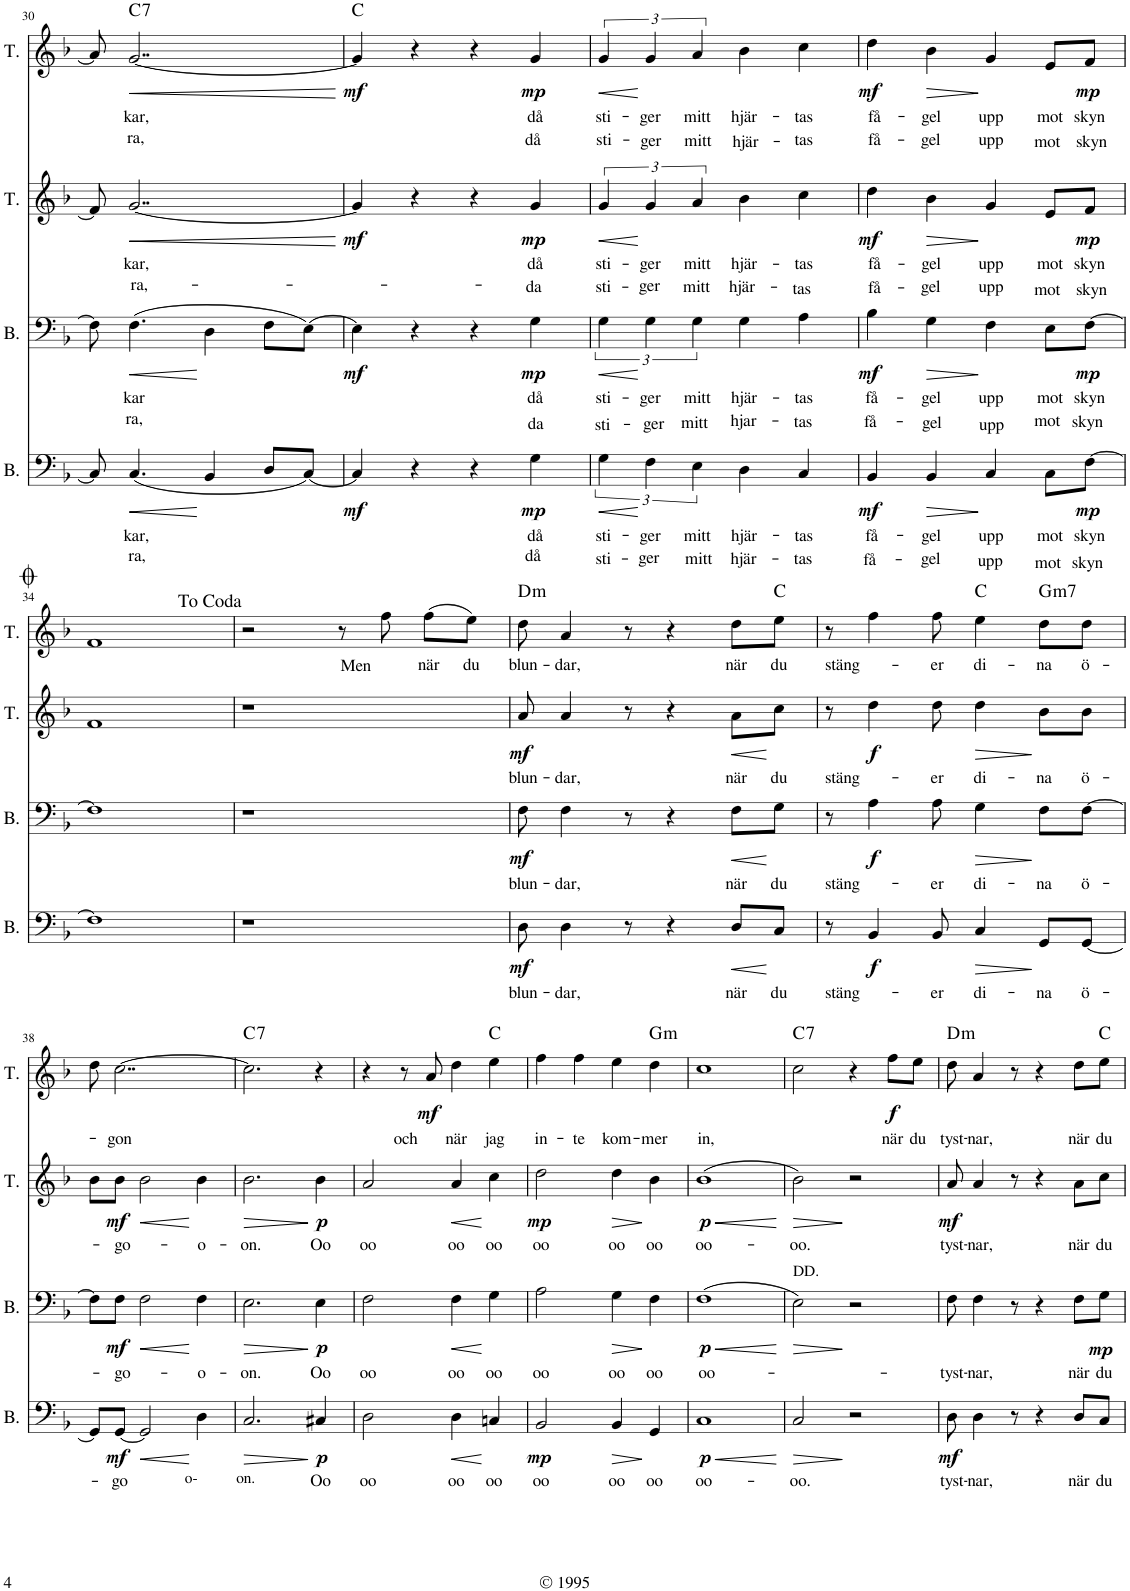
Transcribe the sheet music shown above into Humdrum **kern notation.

**kern	**text	**text	**text	**dynam	**kern	**text	**text	**text	**dynam	**kern	**text	**text	**text	**dynam	**kern	**text	**text	**text	**dynam	**harte
*part4	*part4	*part4	*part4	*part4	*part3	*part3	*part3	*part3	*part3	*part2	*part2	*part2	*part2	*part2	*part1	*part1	*part1	*part1	*part1	*part1
*staff4	*staff4	*staff4	*staff4	*staff4	*staff3	*staff3	*staff3	*staff3	*staff3	*staff2	*staff2	*staff2	*staff2	*staff2	*staff1	*staff1	*staff1	*staff1	*staff1	*
*I"Bass	*	*	*	*	*I"Bass	*	*	*	*	*I"Tenor	*	*	*	*	*I"Tenor	*	*	*	*	*
*I'B.	*	*	*	*	*I'B.	*	*	*	*	*I'T.	*	*	*	*	*I'T.	*	*	*	*	*
!!LO:PB:g=z
*clefF4	*	*	*	*	*clefF4	*	*	*	*	*clefG2	*	*	*	*	*clefG2	*	*	*	*	*
*k[b-]	*	*	*	*	*k[b-]	*	*	*	*	*k[b-]	*	*	*	*	*k[b-]	*	*	*	*	*
*M4/4	*	*	*	*	*M4/4	*	*	*	*	*M4/4	*	*	*	*	*M4/4	*	*	*	*	*
=30	=30	=30	=30	=30	=30	=30	=30	=30	=30	=30	=30	=30	=30	=30	=30	=30	=30	=30	=30	=30
8C/]	.	.	.	.	8F\]	.	.	.	.	8f/]	.	.	.	.	8a/]	.	.	.	.	.
!	!LO:LY:b	!	!LO:LY:b	!LO:HP:b	!	!LO:LY:b	!	!LO:LY:b	!LO:HP:b	!	!LO:LY:b	!	!LO:LY:b	!LO:HP:b	!	!LO:LY:b	!	!LO:LY:b	!LO:HP:b	!LO:H:kt=7
(4.C/	kar,	.	ra,	<	(4.F\	kar	.	ra,	<	[2..g/	kar,	.	ra,-	<	[2..g/	kar,	.	ra,	<	C:7
4BB-/	.	.	.	[	4D\	.	.	.	[	.	.	.	.	.	.	.	.	.	.	.
8D/L	.	.	.	.	8F\L	.	.	.	.	.	.	.	.	.	.	.	.	.	.	.
[8C/J)	.	.	.	.	[8E\J)	.	.	.	.	.	.	.	.	.	.	.	.	.	.	.
.	.	.	.	.	.	.	.	.	.	.	.	.	.	[	.	.	.	.	[	.
=31	=31	=31	=31	=31	=31	=31	=31	=31	=31	=31	=31	=31	=31	=31	=31	=31	=31	=31	=31	=31
!	!	!	!	!LO:DY:b	!	!	!	!	!LO:DY:b	!	!	!	!	!LO:DY:b	!	!	!	!	!LO:DY:b	!
4C/]	.	.	.	mf	4E\]	.	.	.	mf	4g/]	.	.	.	mf	4g/]	.	.	.	mf	C:maj
4r	.	.	.	.	4r	.	.	.	.	4r	.	.	.	.	4r	.	.	.	.	.
4r	.	.	.	.	4r	.	.	.	.	4r	.	.	.	.	4r	.	.	.	.	.
!	!LO:LY:b	!	!LO:LY:b	!LO:DY:b	!	!LO:LY:b	!	!LO:LY:b	!LO:DY:b	!	!LO:LY:b	!	!LO:LY:b	!LO:DY:b	!	!LO:LY:b	!	!LO:LY:b	!LO:DY:b	!
4G\	då	.	då	mp	4G\	då	.	da	mp	4g/	då	.	-da	mp	4g/	då	.	då	mp	.
=32	=32	=32	=32	=32	=32	=32	=32	=32	=32	=32	=32	=32	=32	=32	=32	=32	=32	=32	=32	=32
!	!LO:LY:b	!	!LO:LY:b	!LO:HP:b	!	!LO:LY:b	!	!LO:LY:b	!LO:HP:b	!	!LO:LY:b	!	!LO:LY:b	!LO:HP:b	!	!LO:LY:b	!	!LO:LY:b	!LO:HP:b	!
6G\	sti-	.	sti-	<	6G\	sti-	.	sti-	<	6g/	sti-	.	sti-	<	6g/	sti-	.	sti-	<	.
!	!LO:LY:b	!	!LO:LY:b	!	!	!LO:LY:b	!	!LO:LY:b	!	!	!LO:LY:b	!	!LO:LY:b	!	!	!LO:LY:b	!	!LO:LY:b	!	!
6F\	-ger	.	-ger	[	6G\	-ger	.	-ger	[	6g/	-ger	.	-ger	[	6g/	-ger	.	-ger	[	.
!	!LO:LY:b	!	!LO:LY:b	!	!	!LO:LY:b	!	!LO:LY:b	!	!	!LO:LY:b	!	!LO:LY:b	!	!	!LO:LY:b	!	!LO:LY:b	!	!
6E\	mitt	.	mitt	.	6G\	mitt	.	mitt	.	6a/	mitt	.	mitt	.	6a/	mitt	.	mitt	.	.
!	!LO:LY:b	!	!LO:LY:b	!	!	!LO:LY:b	!	!LO:LY:b	!	!	!LO:LY:b	!	!LO:LY:b	!	!	!LO:LY:b	!	!LO:LY:b	!	!
4D\	hjär-	.	hjär-	.	4G\	hjär-	.	hjar-	.	4b-\	hjär-	.	hjär-	.	4b-\	hjär-	.	hjär-	.	.
!	!LO:LY:b	!	!LO:LY:b	!	!	!LO:LY:b	!	!LO:LY:b	!	!	!LO:LY:b	!	!LO:LY:b	!	!	!LO:LY:b	!	!LO:LY:b	!	!
4C/	-tas	.	-tas	.	4A\	-tas	.	-tas	.	4cc\	-tas	.	-tas	.	4cc\	-tas	.	-tas	.	.
=33	=33	=33	=33	=33	=33	=33	=33	=33	=33	=33	=33	=33	=33	=33	=33	=33	=33	=33	=33	=33
!	!LO:LY:b	!	!LO:LY:b	!LO:DY:b	!	!LO:LY:b	!	!LO:LY:b	!LO:DY:b	!	!LO:LY:b	!	!LO:LY:b	!LO:DY:b	!	!LO:LY:b	!	!LO:LY:b	!LO:DY:b	!
4BB-/	få-	.	få-	mf	4B-\	få-	.	få-	mf	4dd\	få-	.	få-	mf	4dd\	få-	.	få-	mf	.
!	!LO:LY:b	!	!LO:LY:b	!LO:HP:b	!	!LO:LY:b	!	!LO:LY:b	!LO:HP:b	!	!LO:LY:b	!	!LO:LY:b	!LO:HP:b	!	!LO:LY:b	!	!LO:LY:b	!LO:HP:b	!
4BB-/	-gel	.	-gel	>	4G\	-gel	.	-gel	>	4b-\	-gel	.	-gel	>	4b-\	-gel	.	-gel	>	.
!	!LO:LY:b	!	!LO:LY:b	!	!	!LO:LY:b	!	!LO:LY:b	!	!	!LO:LY:b	!	!LO:LY:b	!	!	!LO:LY:b	!	!LO:LY:b	!	!
4C/	upp	.	upp	]	4F\	upp	.	upp	]	4g/	upp	.	upp	]	4g/	upp	.	upp	]	.
!	!LO:LY:b	!	!LO:LY:b	!	!	!LO:LY:b	!	!LO:LY:b	!	!	!LO:LY:b	!	!LO:LY:b	!	!	!LO:LY:b	!	!LO:LY:b	!	!
8C\L	mot	.	mot	.	8E\L	mot	.	mot	.	8e/L	mot	.	mot	.	8e/L	mot	.	mot	.	.
!	!LO:LY:b	!	!LO:LY:b	!LO:DY:b	!	!LO:LY:b	!	!LO:LY:b	!LO:DY:b	!	!LO:LY:b	!	!LO:LY:b	!LO:DY:b	!	!LO:LY:b	!	!LO:LY:b	!LO:DY:b	!
[8F\J	skyn	.	skyn	mp	[8F\J	skyn	.	skyn	mp	8f/J	skyn	.	skyn	mp	8f/J	skyn	.	skyn	mp	.
!!LO:LB:g=z
=34	=34	=34	=34	=34	=34	=34	=34	=34	=34	=34	=34	=34	=34	=34	=34	=34	=34	=34	=34	=34
1F]	.	.	.	.	1F]	.	.	.	.	1f	.	.	.	.	1f	.	.	.	.	.
=35	=35	=35	=35	=35	=35	=35	=35	=35	=35	=35	=35	=35	=35	=35	=35	=35	=35	=35	=35	=35
1r	.	.	.	.	1r	.	.	.	.	1r	.	.	.	.	2r	.	.	.	.	.
!	!	!	!	!	!	!	!	!	!	!	!	!	!	!	!	!LO:LY:b	!	!	!	!
.	.	.	.	.	.	.	.	.	.	.	.	.	.	.	8r	Men	.	.	.	.
.	.	.	.	.	.	.	.	.	.	.	.	.	.	.	8ff\	.	.	.	.	.
!	!	!	!	!	!	!	!	!	!	!	!	!	!	!	!	!LO:LY:b	!	!	!	!
.	.	.	.	.	.	.	.	.	.	.	.	.	.	.	(8ff\L	när	.	.	.	.
!	!	!	!	!	!	!	!	!	!	!	!	!	!	!	!	!LO:LY:b	!	!	!	!
.	.	.	.	.	.	.	.	.	.	.	.	.	.	.	8ee\J)	du	.	.	.	.
=36	=36	=36	=36	=36	=36	=36	=36	=36	=36	=36	=36	=36	=36	=36	=36	=36	=36	=36	=36	=36
!	!LO:LY:b	!	!	!LO:DY:b	!	!LO:LY:b	!	!	!LO:DY:b	!	!LO:LY:b	!	!	!LO:DY:b	!	!LO:LY:b	!	!	!	!LO:H:kt=m
8D\	blun-	.	.	mf	8F\	blun-	.	.	mf	8a/	blun-	.	.	mf	8dd\	blun-	.	.	.	D:min
!	!LO:LY:b	!	!	!	!	!LO:LY:b	!	!	!	!	!LO:LY:b	!	!	!	!	!LO:LY:b	!	!	!	!
4D\	-dar,	.	.	.	4F\	-dar,	.	.	.	4a/	-dar,	.	.	.	4a/	-dar,	.	.	.	.
8r	.	.	.	.	8r	.	.	.	.	8r	.	.	.	.	8r	.	.	.	.	.
4r	.	.	.	.	4r	.	.	.	.	4r	.	.	.	.	4r	.	.	.	.	.
!	!LO:LY:b	!	!	!LO:HP:b	!	!LO:LY:b	!	!	!LO:HP:b	!	!LO:LY:b	!	!	!LO:HP:b	!	!LO:LY:b	!	!	!	!
8D/L	när	.	.	<	8F\L	när	.	.	<	8a\L	när	.	.	<	8dd\L	när	.	.	.	.
!	!LO:LY:b	!	!	!	!	!LO:LY:b	!	!	!	!	!LO:LY:b	!	!	!	!	!LO:LY:b	!	!	!	!
8C/J	du	.	.	[	8G\J	du	.	.	[	8cc\J	du	.	.	[	8ee\J	du	.	.	.	C:maj
=37	=37	=37	=37	=37	=37	=37	=37	=37	=37	=37	=37	=37	=37	=37	=37	=37	=37	=37	=37	=37
!	!LO:LY:b	!	!	!	!	!LO:LY:b	!	!	!	!	!LO:LY:b	!	!	!	!	!LO:LY:b	!	!	!	!
8r	stäng-	.	.	.	8r	stäng-	.	.	.	8r	stäng-	.	.	.	8r	stäng-	.	.	.	.
!	!	!	!	!LO:DY:b	!	!	!	!	!LO:DY:b	!	!	!	!	!LO:DY:b	!	!	!	!	!	!
4BB-/	.	.	.	f	4A\	.	.	.	f	4dd\	.	.	.	f	4ff\	.	.	.	.	.
!	!LO:LY:b	!	!	!	!	!LO:LY:b	!	!	!	!	!LO:LY:b	!	!	!	!	!LO:LY:b	!	!	!	!
8BB-/	-er	.	.	.	8A\	-er	.	.	.	8dd\	-er	.	.	.	8ff\	-er	.	.	.	.
!	!LO:LY:b	!	!	!LO:HP:b	!	!LO:LY:b	!	!	!LO:HP:b	!	!LO:LY:b	!	!	!LO:HP:b	!	!LO:LY:b	!	!	!	!
4C/	di-	.	.	>	4G\	di-	.	.	>	4dd\	di-	.	.	>	4ee\	di-	.	.	.	C:maj
!	!LO:LY:b	!	!	!	!	!LO:LY:b	!	!	!	!	!LO:LY:b	!	!	!	!	!LO:LY:b	!	!	!	!LO:H:kt=m7
8GG/L	-na	.	.	]	8F\L	-na	.	.	]	8b-\L	-na	.	.	]	8dd\L	-na	.	.	.	G:min7
!	!LO:LY:b	!	!	!	!	!LO:LY:b	!	!	!	!	!LO:LY:b	!	!	!	!	!LO:LY:b	!	!	!	!
[8GG/J	ö-	.	.	.	[8F\J	ö-	.	.	.	8b-\J	ö-	.	.	.	8dd\J	ö-	.	.	.	.
!!LO:LB:g=z
=38	=38	=38	=38	=38	=38	=38	=38	=38	=38	=38	=38	=38	=38	=38	=38	=38	=38	=38	=38	=38
8GG/L]	.	.	.	.	8F\L]	.	.	.	.	8b-\L	.	.	.	.	8dd\	.	.	.	.	.
!	!LO:LY:b	!	!	!LO:DY:b	!	!LO:LY:b	!	!	!LO:DY:b	!	!LO:LY:b	!	!	!LO:DY:b	!	!LO:LY:b	!	!	!	!
[8GG/J	-go	.	.	mf	8F\J	-go-	.	.	mf	8b-\J	-go-	.	.	mf	[2..cc\	-gon	.	.	.	.
!	!	!	!	!LO:HP:b	!	!	!	!	!LO:HP:b	!	!	!	!	!LO:HP:b	!	!	!	!	!	!
2GG/]	.	.	.	<	2F\	.	.	.	<	2b-\	.	.	.	<	.	.	.	.	.	.
!	!	!	!	!	!	!LO:LY:b	!	!	!	!	!LO:LY:b	!	!	!	!	!	!	!	!	!
4D\	.	.	.	[	4F\	-o-	.	.	[	4b-\	-o-	.	.	[	.	.	.	.	.	.
=39	=39	=39	=39	=39	=39	=39	=39	=39	=39	=39	=39	=39	=39	=39	=39	=39	=39	=39	=39	=39
!LO:TX:b:t=o-          on.	!	!	!	!	!	!	!	!	!	!	!	!	!	!	!	!	!	!	!	!
!	!	!	!	!LO:HP:b	!	!LO:LY:b	!	!	!LO:HP:b	!	!LO:LY:b	!	!	!LO:HP:b	!	!	!	!	!	!LO:H:kt=7
2.C/	.	.	.	>	2.E\	-on.	.	.	>	2.b-\	-on.	.	.	>	2.cc\]	.	.	.	.	C:7
!	!LO:LY:b	!	!	!LO:DY:n=1:b	!	!LO:LY:b	!	!	!LO:DY:n=1:b	!	!LO:LY:b	!	!	!LO:DY:n=1:b	!	!	!	!	!	!
4C#X/	Oo	.	.	] p	4E\	Oo	.	.	] p	4b-\	Oo	.	.	] p	4r	.	.	.	.	.
=40	=40	=40	=40	=40	=40	=40	=40	=40	=40	=40	=40	=40	=40	=40	=40	=40	=40	=40	=40	=40
!	!LO:LY:b	!	!	!	!	!LO:LY:b	!	!	!	!	!LO:LY:b	!	!	!	!	!	!	!	!	!
2D\	oo	.	.	.	2F\	oo	.	.	.	2a/	oo	.	.	.	4r	.	.	.	.	.
!	!	!	!	!	!	!	!	!	!	!	!	!	!	!	!	!LO:LY:b	!	!	!	!
.	.	.	.	.	.	.	.	.	.	.	.	.	.	.	8r	och	.	.	.	.
!	!	!	!	!	!	!	!	!	!	!	!	!	!	!	!	!	!	!	!LO:DY:b	!
.	.	.	.	.	.	.	.	.	.	.	.	.	.	.	8a/	.	.	.	mf	.
!	!LO:LY:b	!	!	!LO:HP:b	!	!LO:LY:b	!	!	!LO:HP:b	!	!LO:LY:b	!	!	!LO:HP:b	!	!LO:LY:b	!	!	!	!
4D\	oo	.	.	<	4F\	oo	.	.	<	4a/	oo	.	.	<	4dd\	när	.	.	.	.
!	!LO:LY:b	!	!	!	!	!LO:LY:b	!	!	!	!	!LO:LY:b	!	!	!	!	!LO:LY:b	!	!	!	!
4Cn/	oo	.	.	[	4G\	oo	.	.	[	4cc\	oo	.	.	[	4ee\	jag	.	.	.	C:maj
=41	=41	=41	=41	=41	=41	=41	=41	=41	=41	=41	=41	=41	=41	=41	=41	=41	=41	=41	=41	=41
!	!LO:LY:b	!	!	!LO:DY:b	!	!LO:LY:b	!	!	!	!	!LO:LY:b	!	!	!LO:DY:b	!	!LO:LY:b	!	!	!	!
2BB-/	oo	.	.	mp	2A\	oo	.	.	.	2dd\	oo	.	.	mp	4ff\	in-	.	.	.	.
!	!	!	!	!	!	!	!	!	!	!	!	!	!	!	!	!LO:LY:b	!	!	!	!
.	.	.	.	.	.	.	.	.	.	.	.	.	.	.	4ff\	-te	.	.	.	.
!	!LO:LY:b	!	!	!LO:HP:b	!	!LO:LY:b	!	!	!LO:HP:b	!	!LO:LY:b	!	!	!LO:HP:b	!	!LO:LY:b	!	!	!	!
4BB-/	oo	.	.	>	4G\	oo	.	.	>	4dd\	oo	.	.	>	4ee\	kom-	.	.	.	.
!	!LO:LY:b	!	!	!	!	!LO:LY:b	!	!	!	!	!LO:LY:b	!	!	!	!	!LO:LY:b	!	!	!	!LO:H:kt=m
4GG/	oo	.	.	]	4F\	oo	.	.	]	4b-\	oo	.	.	]	4dd\	-mer	.	.	.	G:min
=42	=42	=42	=42	=42	=42	=42	=42	=42	=42	=42	=42	=42	=42	=42	=42	=42	=42	=42	=42	=42
!	!LO:LY:b	!	!	!LO:HP:b	!	!LO:LY:b	!	!	!LO:HP:b	!	!LO:LY:b	!	!	!LO:HP:b	!	!LO:LY:b	!	!	!	!
!	!	!	!	!LO:DY:n=1:b	!	!	!	!	!LO:DY:n=1:b	!	!	!	!	!LO:DY:n=1:b	!	!	!	!	!	!
1C	oo-	.	.	< p	(1F	oo-	.	.	< p	(1b-	oo-	.	.	< p	1cc	in,	.	.	.	.
.	.	.	.	[	.	.	.	.	[	.	.	.	.	[	.	.	.	.	.	.
=43	=43	=43	=43	=43	=43	=43	=43	=43	=43	=43	=43	=43	=43	=43	=43	=43	=43	=43	=43	=43
!	!	!	!	!	!LO:TX:a:t=DD.	!	!	!	!	!	!	!	!	!	!	!	!	!	!	!
!	!LO:LY:b	!	!	!LO:HP:b	!	!	!	!	!LO:HP:b	!	!LO:LY:b	!	!	!LO:HP:b	!	!	!	!	!	!LO:H:kt=7
2C/	-oo.	.	.	>	2E\)	.	.	.	>	2b-\)	-oo.	.	.	>	2cc\	.	.	.	.	C:7
2r	.	.	.	]	2r	.	.	.	]	2r	.	.	.	]	4r	.	.	.	.	.
!	!	!	!	!	!	!	!	!	!	!	!	!	!	!	!	!LO:LY:b	!	!	!LO:DY:b	!
.	.	.	.	.	.	.	.	.	.	.	.	.	.	.	8ff\L	när	.	.	f	.
!	!	!	!	!	!	!	!	!	!	!	!	!	!	!	!	!LO:LY:b	!	!	!	!
.	.	.	.	.	.	.	.	.	.	.	.	.	.	.	8ee\J	du	.	.	.	.
=44	=44	=44	=44	=44	=44	=44	=44	=44	=44	=44	=44	=44	=44	=44	=44	=44	=44	=44	=44	=44
!	!LO:LY:b	!	!	!LO:DY:b	!	!LO:LY:b	!	!	!	!	!LO:LY:b	!	!	!LO:DY:b	!	!LO:LY:b	!	!	!	!LO:H:kt=m
8D\	tyst-	.	.	mf	8F\	-tyst-	.	.	.	8a/	tyst-	.	.	mf	8dd\	tyst-	.	.	.	D:min
!	!LO:LY:b	!	!	!	!	!LO:LY:b	!	!	!	!	!LO:LY:b	!	!	!	!	!LO:LY:b	!	!	!	!
4D\	-nar,	.	.	.	4F\	-nar,	.	.	.	4a/	-nar,	.	.	.	4a/	-nar,	.	.	.	.
8r	.	.	.	.	8r	.	.	.	.	8r	.	.	.	.	8r	.	.	.	.	.
4r	.	.	.	.	4r	.	.	.	.	4r	.	.	.	.	4r	.	.	.	.	.
!	!LO:LY:b	!	!	!	!	!LO:LY:b	!	!	!	!	!LO:LY:b	!	!	!	!	!LO:LY:b	!	!	!	!
8D/L	när	.	.	.	8F\L	när	.	.	.	8a\L	när	.	.	.	8dd\L	när	.	.	.	.
!	!LO:LY:b	!	!	!	!	!LO:LY:b	!	!	!LO:DY:b	!	!LO:LY:b	!	!	!	!	!LO:LY:b	!	!	!	!
8C/J	du	.	.	.	8G\J	du	.	.	mp	8cc\J	du	.	.	.	8ee\J	du	.	.	.	C:maj
=	=	=	=	=	=	=	=	=	=	=	=	=	=	=	=	=	=	=	=	=
*-	*-	*-	*-	*-	*-	*-	*-	*-	*-	*-	*-	*-	*-	*-	*-	*-	*-	*-	*-	*-
